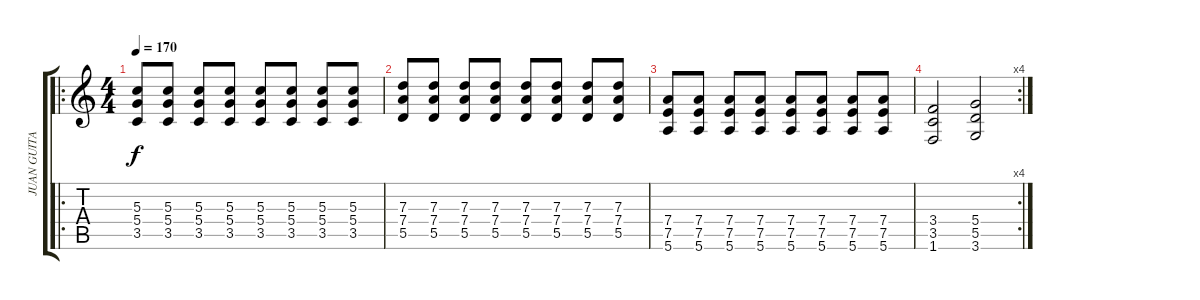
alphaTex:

\track ("JUAN GUITARRA" "JUAN GUITA") {instrument overdrivenguitar}
\staff {score tabs}
\tuning (E4 B3 G3 D3 A2 E2) {hide}
\ro
\ts (4 4)
\tempo 170
\clef g2
\ks c
(5.3 5.4 3.5).8{dy f} (5.3 5.4 3.5).8 (5.3 5.4 3.5).8 (5.3 5.4 3.5).8 (5.3 5.4 3.5).8 (5.3 5.4 3.5).8 (5.3 5.4 3.5).8 (5.3 5.4 3.5).8 |
(7.3 7.4 5.5).8 (7.3 7.4 5.5).8 (7.3 7.4 5.5).8 (7.3 7.4 5.5).8 (7.3 7.4 5.5).8 (7.3 7.4 5.5).8 (7.3 7.4 5.5).8 (7.3 7.4 5.5).8 |
(7.4 7.5 5.6).8 (7.4 7.5 5.6).8 (7.4 7.5 5.6).8 (7.4 7.5 5.6).8 (7.4 7.5 5.6).8 (7.4 7.5 5.6).8 (7.4 7.5 5.6).8 (7.4 7.5 5.6).8 |
\rc 4
(3.4 3.5 1.6).2 (5.4 5.5 3.6).2
